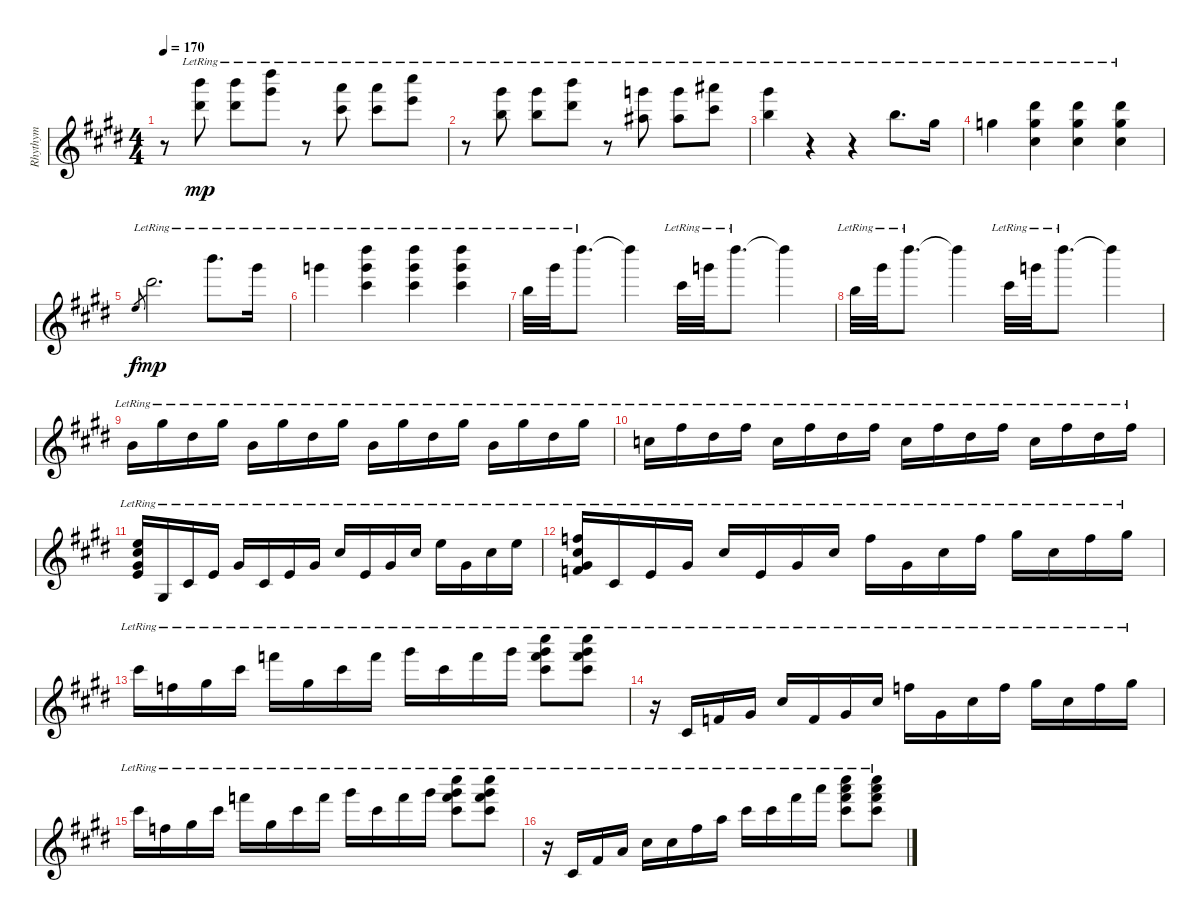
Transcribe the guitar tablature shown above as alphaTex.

\track ("Rhythym" "Rhythym") {instrument acousticguitarnylon}
\staff {score}
\tuning (E4 B3 G3 D3 A2 E2) {hide}
\ts (4 4)
\tempo 170
\clef g2
\ks c#minor
r.8{dy mp} (19.1{lr} 20.3{lr}).8 (19.1{lr} 20.3{lr}).8 (23.1{lr} 21.2{lr}).8 r.8 (22.2{lr} 23.4{lr}).8 (22.2{lr} 23.4{lr}).8 (21.1{lr} 21.3{lr}).8 |
r.8 (21.2{lr} 21.4{lr}).8 (21.2{lr} 21.4{lr}).8 (19.1{lr} 20.3{lr}).8 r.8 (20.2{lr} 20.4{lr}).8 (20.2{lr} 20.4{lr}).8 (18.1{lr} 18.3{lr}).8 |
(16.1{lr} 16.3{lr}).4 r.4 r.4 16.3{lr}.8{d} 13.3{lr}.16 |
12.3{lr}.4 (11.1{lr} 12.3{lr} 11.4{lr}).4 (11.1{lr} 12.3{lr} 11.4{lr}).4 (11.1{lr} 12.3{lr} 11.4{lr}).4 |
0.1.8{gr dy f} 11.1{lr}.2{d dy mp} 19.1{lr}.8{d} 16.1{lr}.16 |
15.1{lr}.4 (23.1{lr} 24.3{lr} 23.4{lr}).4 (23.1{lr} 24.3{lr} 23.4{lr}).4 (23.1{lr} 24.3{lr} 23.4{lr}).4 |
21.4{lr}.32 21.2{lr}.32 23.1{lr}.8{d} 23.1{t}.4 23.4{lr}.32 24.3{lr}.32 23.1{lr}.8{d} 23.1{t}.4 |
21.4{lr}.32 21.2{lr}.32 23.1{lr}.8{d} 23.1{t}.4 23.4{lr}.32 24.3{lr}.32 23.1{lr}.8{d} 23.1{t}.4 |
19.6{lr}.16 18.4{lr}.16 18.5{lr}.16 18.4{lr}.16 19.6{lr}.16 18.4{lr}.16 18.5{lr}.16 18.4{lr}.16 19.6{lr}.16 18.4{lr}.16 18.5{lr}.16 18.4{lr}.16 19.6{lr}.16 18.4{lr}.16 18.5{lr}.16 18.4{lr}.16 |
15.5{lr}.16 16.4{lr}.16 13.4{lr}.16 11.3{lr}.16 10.4{lr}.16 11.3{lr}.16 8.3{lr}.16 7.2{lr}.16 5.3{lr}.16 7.2{lr}.16 4.2{lr}.16 2.1{lr}.16 1.2{lr}.16 2.1{lr}.16 4.2{lr}.16 2.1{lr}.16 |
(0.1{lr} 2.2{lr} 1.3{lr} 2.4{lr}).16 4.6{lr}.16 4.5{lr}.16 2.4{lr}.16 1.3{lr}.16 4.5{lr}.16 2.4{lr}.16 1.3{lr}.16 6.3{lr}.16 2.4{lr}.16 1.3{lr}.16 6.3{lr}.16 9.3{lr}.16 6.4{lr}.16 6.3{lr}.16 9.3{lr}.16 |
(1.1{lr} 2.2{lr} 1.3{lr} 3.4{lr}).16 4.5{lr}.16 2.4{lr}.16 1.3{lr}.16 6.3{lr}.16 2.4{lr}.16 1.3{lr}.16 6.3{lr}.16 10.3{lr}.16 6.4{lr}.16 6.3{lr}.16 10.3{lr}.16 13.3{lr}.16 11.4{lr}.16 10.3{lr}.16 13.3{lr}.16 |
9.1{lr}.16 1.1{lr}.16 4.1{lr}.16 9.1{lr}.16 13.1{lr}.16 13.3{lr}.16 14.2{lr}.16 13.1{lr}.16 16.1{lr}.16 14.2{lr}.16 13.1{lr}.16 16.1{lr}.16 (21.1{lr} 21.2{lr} 22.3{lr} 23.4{lr}).8 (21.1{lr} 21.2{lr} 22.3{lr} 23.4{lr}).8 |
r.16 4.5{lr}.16 3.4{lr}.16 1.3{lr}.16 6.3{lr}.16 3.4{lr}.16 1.3{lr}.16 6.3{lr}.16 10.3{lr}.16 6.4{lr}.16 6.3{lr}.16 10.3{lr}.16 13.3{lr}.16 11.4{lr}.16 10.3{lr}.16 13.3{lr}.16 |
9.1{lr}.16 10.3{lr}.16 9.2{lr}.16 9.1{lr}.16 13.1{lr}.16 13.3{lr}.16 14.2{lr}.16 13.1{lr}.16 16.1{lr}.16 14.2{lr}.16 13.1{lr}.16 16.1{lr}.16 (21.1{lr} 21.2{lr} 22.3{lr} 23.4{lr}).8 (21.1{lr} 21.2{lr} 22.3{lr} 23.4{lr}).8 |
r.16 4.5{lr}.16 4.4{lr}.16 2.3{lr}.16 6.3{lr}.16 21.6{lr}.16 21.5{lr}.16 19.4{lr}.16 18.3{lr}.16 18.3{lr}.16 19.2{lr}.16 17.1{lr}.16 (21.1{lr} 22.2{lr} 23.3{lr} 23.4{lr}).8 (21.1{lr} 22.2{lr} 23.3{lr} 23.4{lr}).8
